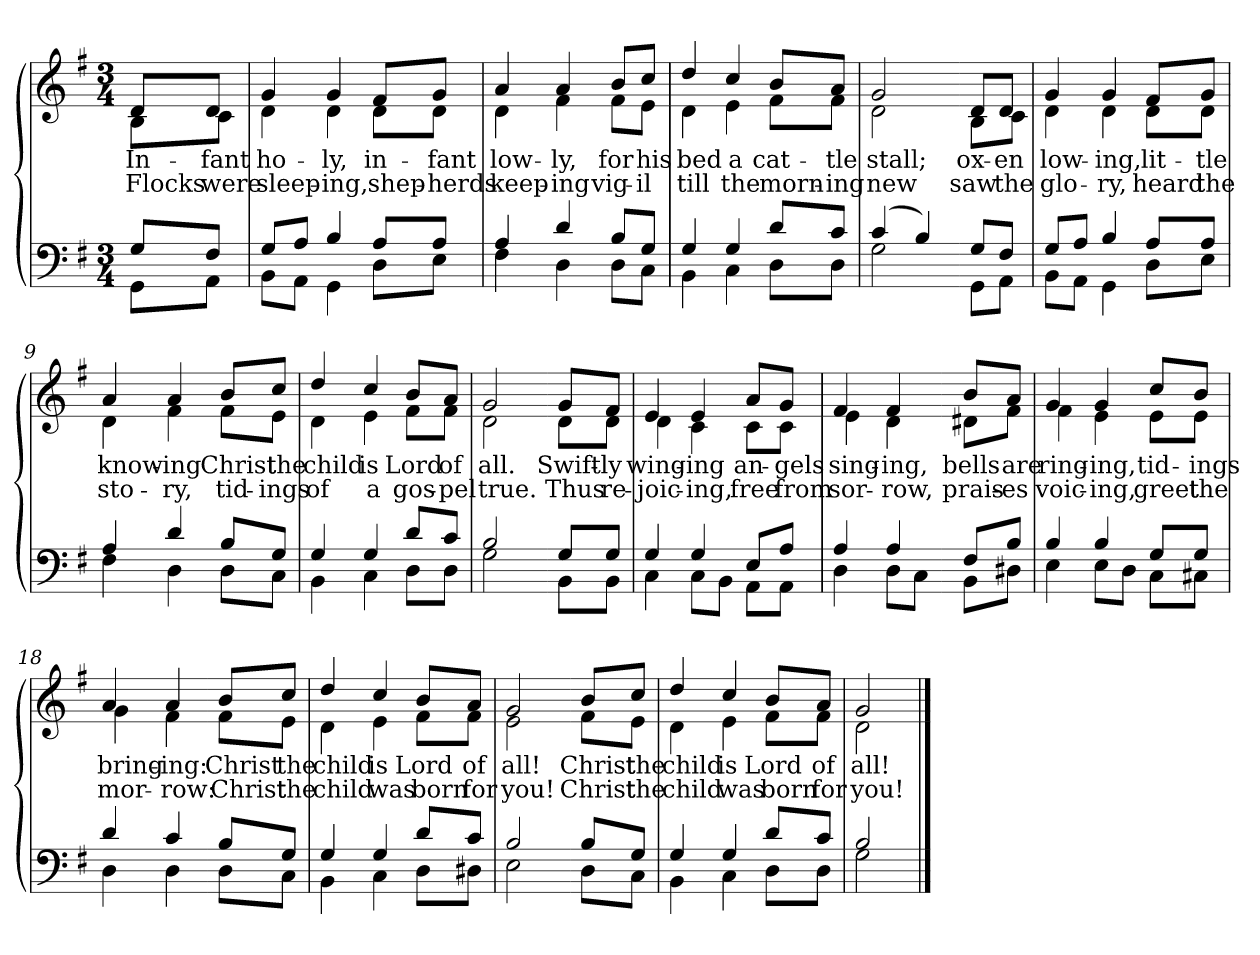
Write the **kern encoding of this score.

**kern	**kern	**text	**text
*part2	*part1	*part1	*part1
*staff2	*staff1	*staff1	*staff1
*clefF4	*clefG2	*	*
*k[f#]	*k[f#]	*	*
*M3/4	*M3/4	*	*
=1	=1	=1	=1
*^	*	*	*
!	!	!LO:TX:b:i:t=Verse	!	!
!	!	!	!LO:LY:b	!LO:LY:b
*	*	*^	*	*
8G/L	8GG\L	8d/L	8B\L	In-	Flocks
!	!	!	!	!LO:LY:b	!LO:LY:b
8F#/J	8AA\J	8d/J	8c\J	-fant	were
=2	=2	=2	=2	=2	=2
!	!	!	!	!LO:LY:b	!LO:LY:b
8G/L	8BB\L	4g/	4d\	ho-	sleep-
8A/J	8AA\J	.	.	.	.
!	!	!	!	!LO:LY:b	!LO:LY:b
4B/	4GG\	4g/	4d\	-ly,	-ing,
!	!	!	!	!LO:LY:b	!LO:LY:b
8A/L	8D\L	8f#/L	8d\L	in-	shep-
!	!	!	!	!LO:LY:b	!LO:LY:b
8A/J	8E\J	8g/J	8d\J	-fant	-herds
=3	=3	=3	=3	=3	=3
!	!	!	!	!LO:LY:b	!LO:LY:b
4A/	4F#\	4a/	4d\	low-	keep-
!	!	!	!	!LO:LY:b	!LO:LY:b
4d/	4D\	4a/	4f#\	-ly,	-ing
!!LO:LB:g=z	!!
=4-	=4-	=4-	=4-	=4-	=4-
!	!	!	!	!LO:LY:b	!LO:LY:b
8B/L	8D\L	8b/L	8f#\L	for	vig-
!	!	!	!	!LO:LY:b	!LO:LY:b
8G/J	8C\J	8cc/J	8e\J	his	-il
=5	=5	=5	=5	=5	=5
!	!	!	!	!LO:LY:b	!LO:LY:b
4G/	4BB\	4dd/	4d\	bed	till
!	!	!	!	!LO:LY:b	!LO:LY:b
4G/	4C\	4cc/	4e\	a	the
!	!	!	!	!LO:LY:b	!LO:LY:b
8d/L	8D\L	8b/L	8f#\L	cat-	morn-
!	!	!	!	!LO:LY:b	!LO:LY:b
8c/J	8D\J	8a/J	8f#\J	-tle	-ing
=6	=6	=6	=6	=6	=6
!	!	!	!	!LO:LY:b	!LO:LY:b
(>4c/	2G\	2g/	2d\	stall;	new
4B/)	.	.	.	.	.
!!LO:LB:g=z	!!
=7-	=7-	=7-	=7-	=7-	=7-
!	!	!	!	!LO:LY:b	!LO:LY:b
8G/L	8GG\L	8d/L	8B\L	ox-	saw
!	!	!	!	!LO:LY:b	!LO:LY:b
8F#/J	8AA\J	8d/J	8c\J	-en	the
=8	=8	=8	=8	=8	=8
!	!	!	!	!LO:LY:b	!LO:LY:b
8G/L	8BB\L	4g/	4d\	low-	glo-
8A/J	8AA\J	.	.	.	.
!	!	!	!	!LO:LY:b	!LO:LY:b
4B/	4GG\	4g/	4d\	-ing,	-ry,
!	!	!	!	!LO:LY:b	!LO:LY:b
8A/L	8D\L	8f#/L	8d\L	lit-	heard
!	!	!	!	!LO:LY:b	!LO:LY:b
8A/J	8E\J	8g/J	8d\J	-tle	the
=9	=9	=9	=9	=9	=9
!	!	!	!	!LO:LY:b	!LO:LY:b
4A/	4F#\	4a/	4d\	know-	sto-
!	!	!	!	!LO:LY:b	!LO:LY:b
4d/	4D\	4a/	4f#\	-ing	-ry,
!!LO:LB:g=z	!!
=10-	=10-	=10-	=10-	=10-	=10-
!	!	!	!	!LO:LY:b	!LO:LY:b
8B/L	8D\L	8b/L	8f#\L	Christ	tid-
!	!	!	!	!LO:LY:b	!LO:LY:b
8G/J	8C\J	8cc/J	8e\J	the	-ings
=11	=11	=11	=11	=11	=11
!	!	!	!	!LO:LY:b	!LO:LY:b
4G/	4BB\	4dd/	4d\	child	of
!	!	!	!	!LO:LY:b	!LO:LY:b
4G/	4C\	4cc/	4e\	is	a
!	!	!	!	!LO:LY:b	!LO:LY:b
8d/L	8D\L	8b/L	8f#\L	Lord	gos-
!	!	!	!	!LO:LY:b	!LO:LY:b
8c/J	8D\J	8a/J	8f#\J	of	-pel
=12	=12	=12	=12	=12	=12
!	!	!	!	!LO:LY:b	!LO:LY:b
2B/	2G\	2g/	2d\	all.	true.
!!LO:LB:g=z	!!
=13-	=13-	=13-	=13-	=13-	=13-
!	!	!	!	!LO:LY:b	!LO:LY:b
8G/L	8BB\L	8g/L	8d\L	Swift-	Thus
!	!	!	!	!LO:LY:b	!LO:LY:b
8G/J	8BB\J	8f#/J	8d\J	-ly	re-
=14	=14	=14	=14	=14	=14
!	!	!	!	!LO:LY:b	!LO:LY:b
4G/	4C\	4e/	4d\	wing-	-joic-
!	!	!	!	!LO:LY:b	!LO:LY:b
4G/	8C\L	4e/	4c\	-ing	-ing,
.	8BB\J	.	.	.	.
!	!	!	!	!LO:LY:b	!LO:LY:b
8E/L	8AA\L	8a/L	8c\L	an-	free
!	!	!	!	!LO:LY:b	!LO:LY:b
8A/J	8AA\J	8g/J	8c\J	-gels	from
=15	=15	=15	=15	=15	=15
!	!	!	!	!LO:LY:b	!LO:LY:b
4A/	4D\	4f#/	4e\	sing-	sor-
!	!	!	!	!LO:LY:b	!LO:LY:b
4A/	8D\L	4f#/	4d\	-ing,	-row,
.	8C\J	.	.	.	.
!!LO:LB:g=z	!!
=16-	=16-	=16-	=16-	=16-	=16-
!	!	!	!	!LO:LY:b	!LO:LY:b
8F#/L	8BB\L	8b/L	8d#X\L	bells	prais-
!	!	!	!	!LO:LY:b	!LO:LY:b
8B/J	8D#X\J	8a/J	8f#\J	are	-es
=17	=17	=17	=17	=17	=17
!	!	!	!	!LO:LY:b	!LO:LY:b
4B/	4E\	4g/	4f#\	ring-	voic-
!	!	!	!	!LO:LY:b	!LO:LY:b
4B/	8E\L	4g/	4e\	-ing,	-ing,
.	8D\J	.	.	.	.
!	!	!	!	!LO:LY:b	!LO:LY:b
8G/L	8C\L	8cc/L	8e\L	tid-	greet
!	!	!	!	!LO:LY:b	!LO:LY:b
8G/J	8C#X\J	8b/J	8e\J	-ings	the
=18	=18	=18	=18	=18	=18
!	!	!	!	!LO:LY:b	!LO:LY:b
4d/	4D\	4a/	4g\	bring-	mor-
!	!	!	!	!LO:LY:b	!LO:LY:b
4c/	4D\	4a/	4f#\	-ing:	-row:
!!LO:LB:g=z	!!
=19-	=19-	=19-	=19-	=19-	=19-
!	!	!	!	!LO:LY:b	!LO:LY:b
8B/L	8D\L	8b/L	8f#\L	Christ	Christ
!	!	!	!	!LO:LY:b	!LO:LY:b
8G/J	8C\J	8cc/J	8e\J	the	the
=20	=20	=20	=20	=20	=20
!	!	!	!	!LO:LY:b	!LO:LY:b
4G/	4BB\	4dd/	4d\	child	child
!	!	!	!	!LO:LY:b	!LO:LY:b
4G/	4C\	4cc/	4e\	is	was
!	!	!	!	!LO:LY:b	!LO:LY:b
8d/L	8D\L	8b/L	8f#\L	Lord	born
!	!	!	!	!LO:LY:b	!LO:LY:b
8c/J	8D#X\J	8a/J	8f#\J	of	for
=21	=21	=21	=21	=21	=21
!	!	!	!	!LO:LY:b	!LO:LY:b
2B/	2E\	2g/	2e\	all!	you!
!!LO:LB:g=z	!!
=22-	=22-	=22-	=22-	=22-	=22-
!	!	!	!	!LO:LY:b	!LO:LY:b
8B/L	8D\L	8b/L	8f#\L	Christ	Christ
!	!	!	!	!LO:LY:b	!LO:LY:b
8G/J	8C\J	8cc/J	8e\J	the	the
=23	=23	=23	=23	=23	=23
!	!	!	!	!LO:LY:b	!LO:LY:b
4G/	4BB\	4dd/	4d\	child	child
!	!	!	!	!LO:LY:b	!LO:LY:b
4G/	4C\	4cc/	4e\	is	was
!	!	!	!	!LO:LY:b	!LO:LY:b
8d/L	8D\L	8b/L	8f#\L	Lord	born
!	!	!	!	!LO:LY:b	!LO:LY:b
8c/J	8D\J	8a/J	8f#\J	of	for
=24	=24	=24	=24	=24	=24
!	!	!	!	!LO:LY:b	!LO:LY:b
2B/	2G\	2g/	2d\	all!	you!
*v	*v	*	*	*	*
*	*v	*v	*	*
==	==	==	==
*-	*-	*-	*-
